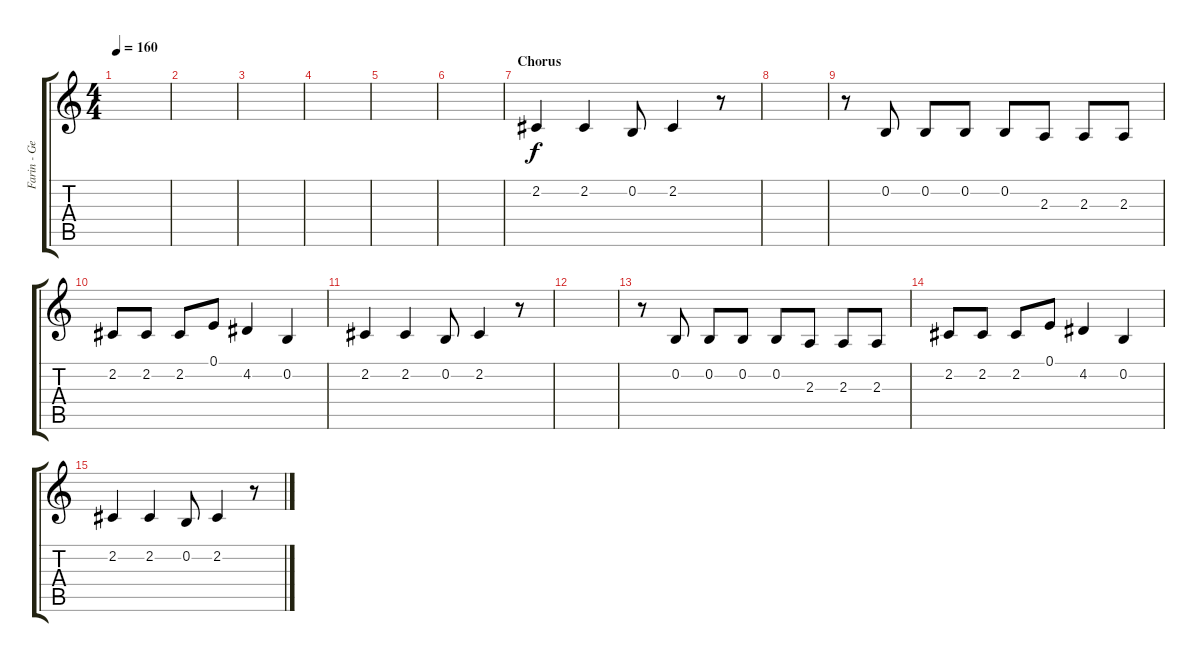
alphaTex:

\track ("Farin - Gesang" "Farin - Ge") {instrument tenorsax}
\staff {score tabs}
\tuning (E4 B3 G3 D3 A2 E2) {hide}
\ts (4 4)
\tempo 160
\clef g2
\ks c
|
|
|
|
|
|
\section ("" "Chorus")
2.2.4 2.2.4 0.2.8 2.2.4 r.8 |
|
r.8 0.2.8 0.2.8 0.2.8 0.2.8 2.3.8 2.3.8 2.3.8 |
2.2.8 2.2.8 2.2.8 0.1.8 4.2.4 0.2.4 |
2.2.4 2.2.4 0.2.8 2.2.4 r.8 |
|
r.8 0.2.8 0.2.8 0.2.8 0.2.8 2.3.8 2.3.8 2.3.8 |
2.2.8 2.2.8 2.2.8 0.1.8 4.2.4 0.2.4 |
2.2.4 2.2.4 0.2.8 2.2.4 r.8
